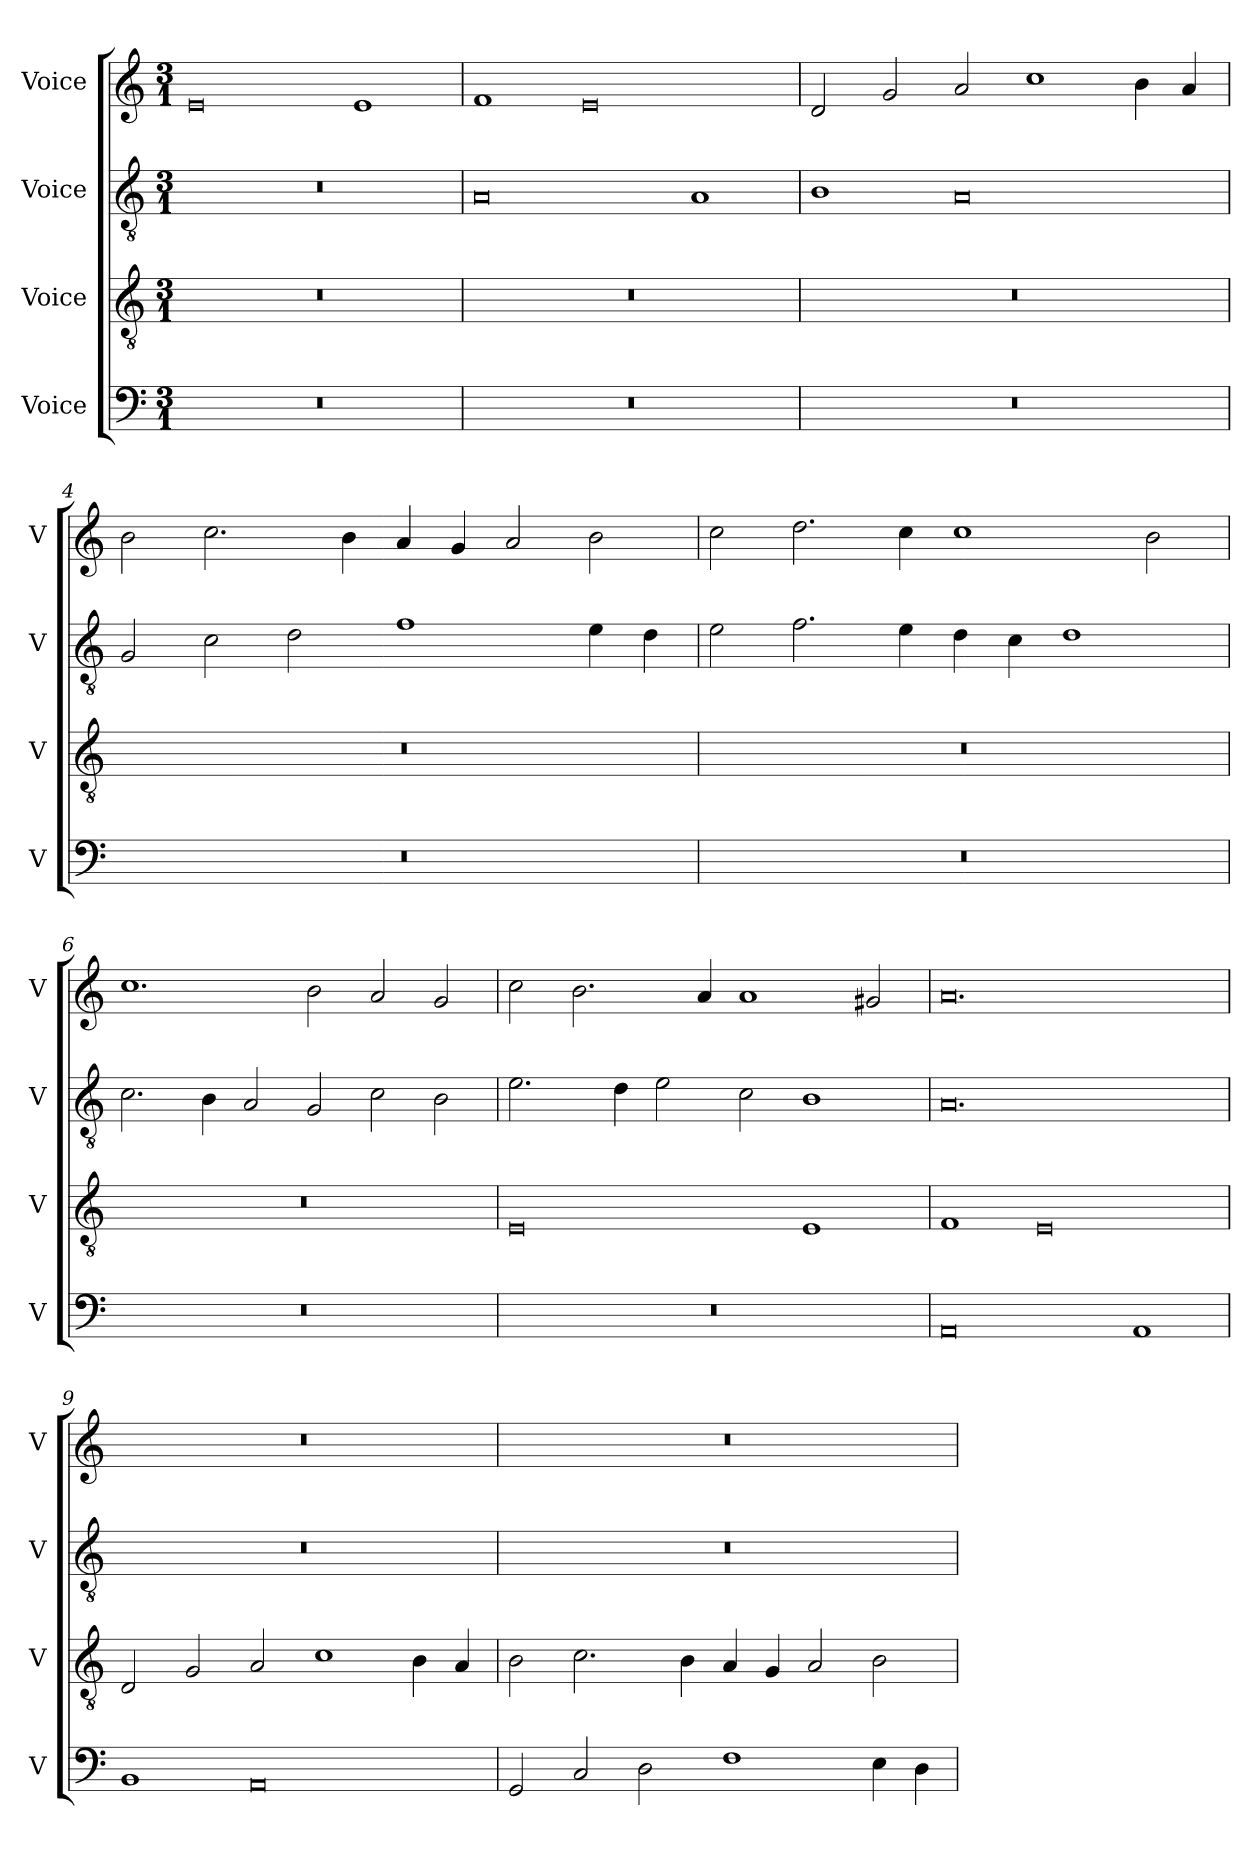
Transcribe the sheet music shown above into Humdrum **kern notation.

**kern	**kern	**kern	**kern
*part4	*part3	*part2	*part1
*staff4	*staff3	*staff2	*staff1
*I"Voice	*I"Voice	*I"Voice	*I"Voice
*I'V	*I'V	*I'V	*I'V
*clefF4	*clefGv2	*clefGv2	*clefG2
*k[]	*k[]	*k[]	*k[]
*M3/1	*M3/1	*M3/1	*M3/1
=1	=1	=1	=1
0.r	0.r	0.r	0e
.	.	.	1e
=2	=2	=2	=2
0.r	0.r	0A	1f
.	.	.	0e
.	.	1A	.
=3	=3	=3	=3
0.r	0.r	1B	2d/
.	.	.	2g/
.	.	0A	2a/
.	.	.	1cc
.	.	.	4b\
.	.	.	4a/
!!LO:LB:g=z
=4	=4	=4	=4
0.r	0.r	2G/	2b\
.	.	2c\	2.cc\
.	.	2d\	.
.	.	.	4b\
.	.	1f	4a/
.	.	.	4g/
.	.	.	2a/
.	.	4e\	2b\
.	.	4d\	.
=5	=5	=5	=5
0.r	0.r	2e\	2cc\
.	.	2.f\	2.dd\
.	.	4e\	4cc\
.	.	4d\	1cc
.	.	4c\	.
.	.	1d	.
.	.	.	2b\
!!LO:LB:g=z
=6	=6	=6	=6
0.r	0.r	2.c\	1.cc
.	.	4B\	.
.	.	2A/	.
.	.	2G/	2b\
.	.	2c\	2a/
.	.	2B\	2g/
=7	=7	=7	=7
0.r	0E	2.e\	2cc\
.	.	.	2.b\
.	.	4d\	.
.	.	2e\	.
.	.	.	4a/
.	.	2c\	1a
.	1E	1B	.
.	.	.	2g#X/
=8	=8	=8	=8
0AA	1F	0.A	0.a
.	0E	.	.
1AA	.	.	.
!!LO:PB:g=z
=9	=9	=9	=9
1BB	2D/	0.r	0.r
.	2G/	.	.
0AA	2A/	.	.
.	1c	.	.
.	4B\	.	.
.	4A/	.	.
=10	=10	=10	=10
2GG/	2B\	0.r	0.r
2C/	2.c\	.	.
2D\	.	.	.
.	4B\	.	.
1F	4A/	.	.
.	4G/	.	.
.	2A/	.	.
4E\	2B\	.	.
4D\	.	.	.
=	=	=	=
*-	*-	*-	*-
